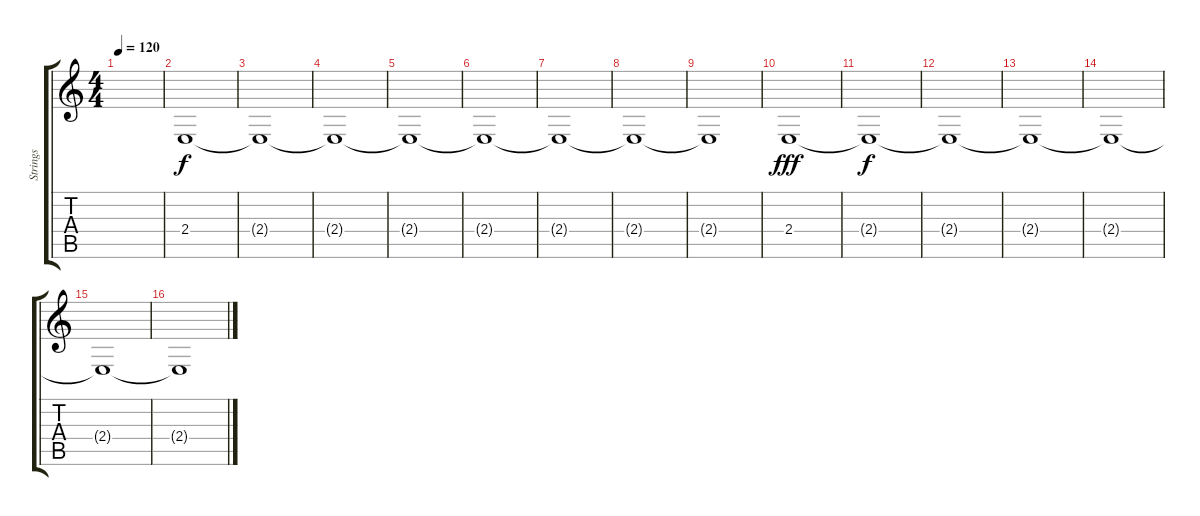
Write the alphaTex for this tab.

\track ("Strings" "Strings") {instrument tremolostrings}
\staff {score tabs}
\tuning (E4 B3 G3 D3 A2 E2) {hide}
\ts (4 4)
\tempo 120
\clef g2
\ks c
|
2.4.1 |
2.4{t}.1{dy f} |
2.4{t}.1 |
2.4{t}.1 |
2.4{t}.1 |
2.4{t}.1 |
2.4{t}.1 |
2.4{t}.1 |
2.4.1{dy fff} |
2.4{t}.1{dy f} |
2.4{t}.1 |
2.4{t}.1 |
2.4{t}.1 |
2.4{t}.1 |
2.4{t}.1
